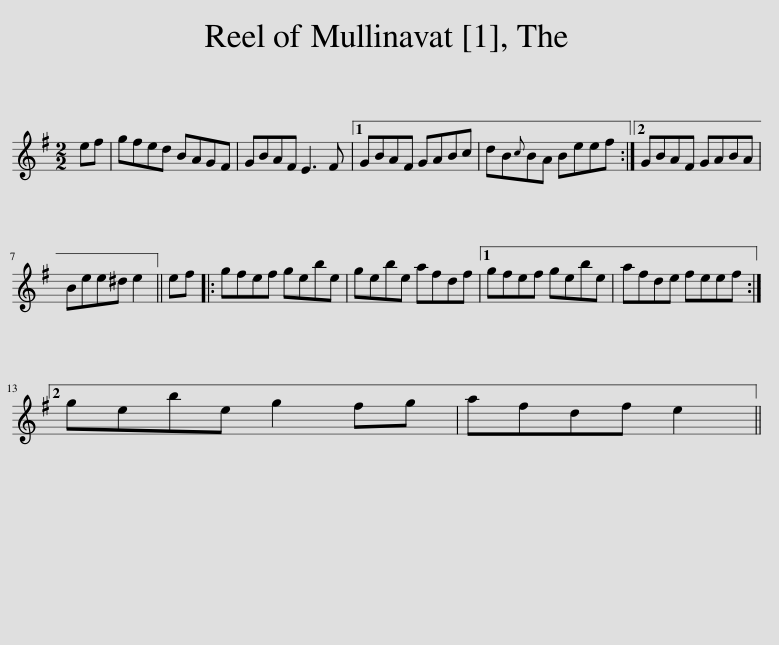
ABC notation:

X:1
L:1/8
M:2/2
I:linebreak $
K:Emin
V:1 treble
V:1
 ef | gfed BAGF | GBAF E3 F |1 GBAF GABc | dB{c}BA Beef :|2 %5
 GBAF GABA |$ Bee^d e2 || ef |: gfef gebe | gebe afdf |1 %10
 gfef gebe | afde feef :|2$ gebe g2 fg | afdf e2 || %14
